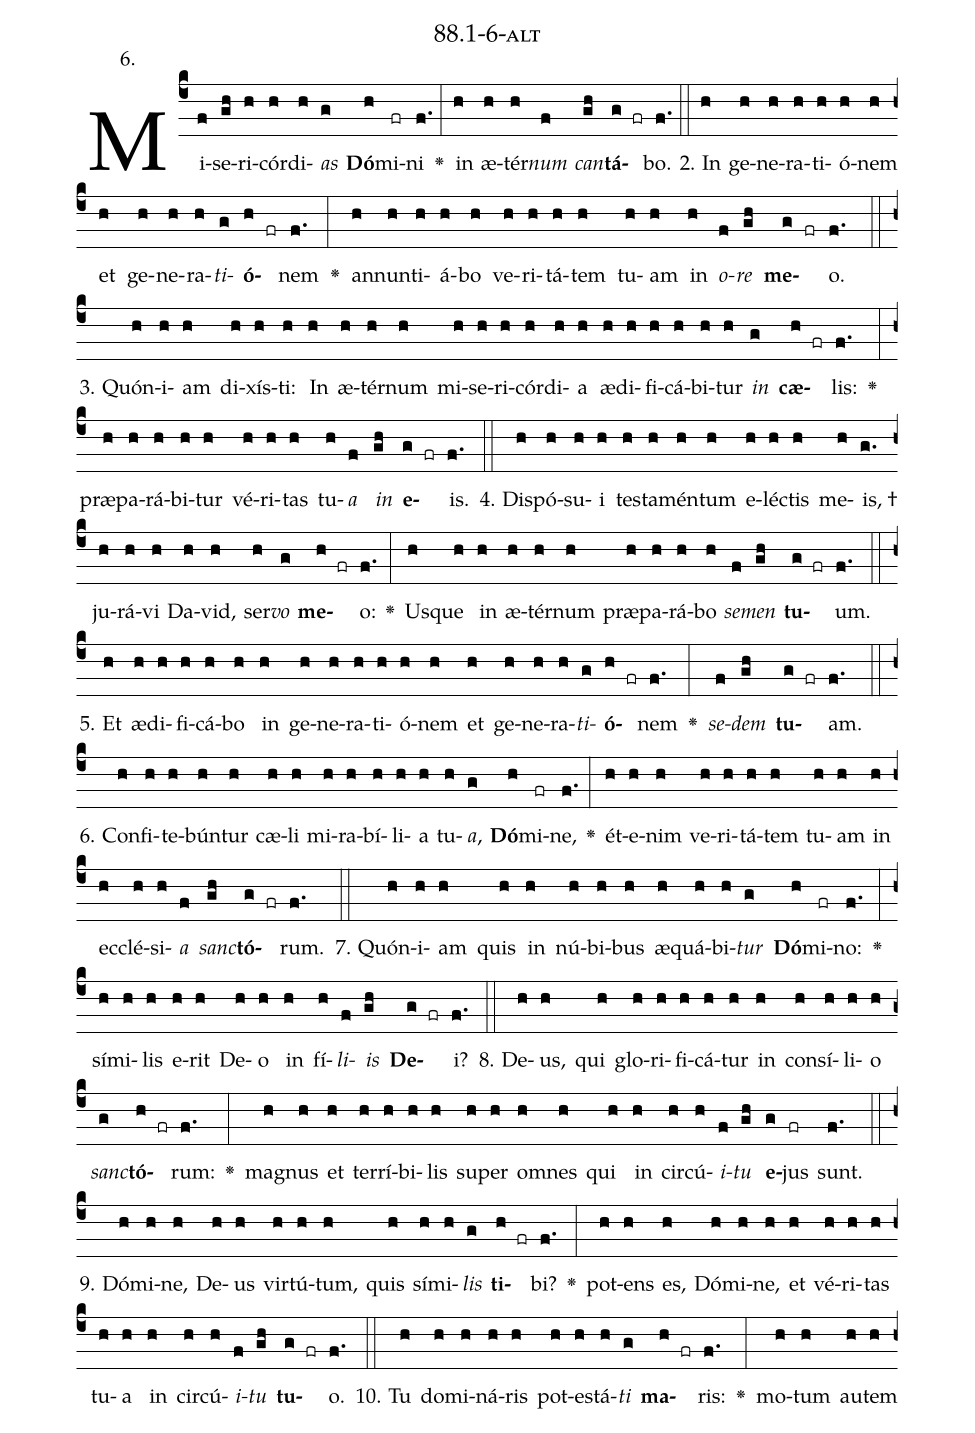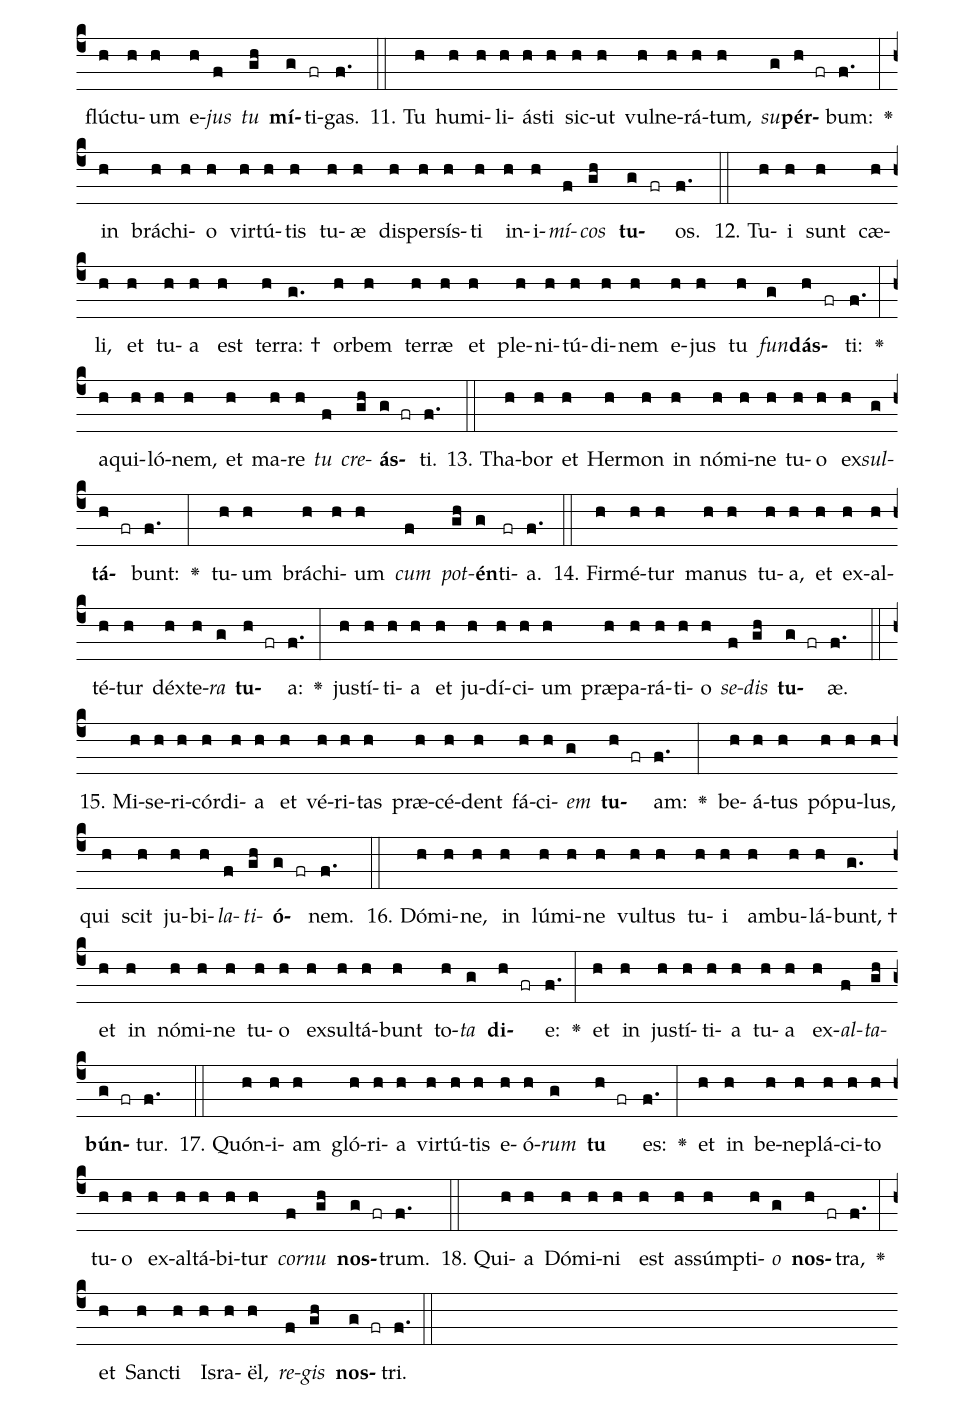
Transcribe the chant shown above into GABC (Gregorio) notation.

name: 88.1-6-alt;
annotation: 6.;
%%
(c4)Mi(f)se(gh)ri(h)cór(h)di(h)<i>as</i>(g) <b>Dó</b>(h)mi(fr)ni(f.) <v>\greheightstar</v>(:) in(h) æ(h)tér(h)<i>num</i>(f) <i>can</i>(gh)<b>tá</b>(g fr)bo.(f.) (::)
2. In(h) ge(h)ne(h)ra(h)ti(h)ó(h)nem(h) et(h) ge(h)ne(h)ra(h)<i>ti</i>(g)<b>ó</b>(h fr)nem(f.) <v>\greheightstar</v>(:) an(h)nun(h)ti(h)á(h)bo(h) ve(h)ri(h)tá(h)tem(h) tu(h)am(h) in(h) <i>o</i>(f)<i>re</i>(gh) <b>me</b>(g fr)o.(f.) (::)
3. Quón(h)i(h)am(h) di(h)xís(h)ti:(h) In(h) æ(h)tér(h)num(h) mi(h)se(h)ri(h)cór(h)di(h)a(h) æ(h)di(h)fi(h)cá(h)bi(h)tur(h) <i>in</i>(g) <b>cæ</b>(h fr)lis:(f.) <v>\greheightstar</v>(:) præ(h)pa(h)rá(h)bi(h)tur(h) vé(h)ri(h)tas(h) tu(h)<i>a</i>(f) <i>in</i>(gh) <b>e</b>(g fr)is.(f.) (::)
4. Dis(h)pó(h)su(h)i(h) tes(h)ta(h)mén(h)tum(h) e(h)léc(h)tis(h) me(h)is, †(g.) ju(h)rá(h)vi(h) Da(h)vid,(h) ser(h)<i>vo</i>(g) <b>me</b>(h fr)o:(f.) <v>\greheightstar</v>(:) Us(h)que(h) in(h) æ(h)tér(h)num(h) præ(h)pa(h)rá(h)bo(h) <i>se</i>(f)<i>men</i>(gh) <b>tu</b>(g fr)um.(f.) (::)
5. Et(h) æ(h)di(h)fi(h)cá(h)bo(h) in(h) ge(h)ne(h)ra(h)ti(h)ó(h)nem(h) et(h) ge(h)ne(h)ra(h)<i>ti</i>(g)<b>ó</b>(h fr)nem(f.) <v>\greheightstar</v>(:) <i>se</i>(f)<i>dem</i>(gh) <b>tu</b>(g fr)am.(f.) (::)
6. Con(h)fi(h)te(h)bún(h)tur(h) cæ(h)li(h) mi(h)ra(h)bí(h)li(h)a(h) tu(h)<i>a</i>,(g) <b>Dó</b>(h)mi(fr)ne,(f.) <v>\greheightstar</v>(:) ét(h)e(h)nim(h) ve(h)ri(h)tá(h)tem(h) tu(h)am(h) in(h) ec(h)clé(h)si(h)<i>a</i>(f) <i>sanc</i>(gh)<b>tó</b>(g fr)rum.(f.) (::)
7. Quón(h)i(h)am(h) quis(h) in(h) nú(h)bi(h)bus(h) æ(h)quá(h)bi(h)<i>tur</i>(g) <b>Dó</b>(h)mi(fr)no:(f.) <v>\greheightstar</v>(:) sí(h)mi(h)lis(h) e(h)rit(h) De(h)o(h) in(h) fí(h)<i>li</i>(f)<i>is</i>(gh) <b>De</b>(g fr)i?(f.) (::)
8. De(h)us,(h) qui(h) glo(h)ri(h)fi(h)cá(h)tur(h) in(h) con(h)sí(h)li(h)o(h) <i>sanc</i>(g)<b>tó</b>(h fr)rum:(f.) <v>\greheightstar</v>(:) ma(h)gnus(h) et(h) ter(h)rí(h)bi(h)lis(h) su(h)per(h) om(h)nes(h) qui(h) in(h) cir(h)cú(h)<i>i</i>(f)<i>tu</i>(gh) <b>e</b>(g)jus(fr) sunt.(f.) (::)
9. Dó(h)mi(h)ne,(h) De(h)us(h) vir(h)tú(h)tum,(h) quis(h) sí(h)mi(h)<i>lis</i>(g) <b>ti</b>(h fr)bi?(f.) <v>\greheightstar</v>(:) pot(h)ens(h) es,(h) Dó(h)mi(h)ne,(h) et(h) vé(h)ri(h)tas(h) tu(h)a(h) in(h) cir(h)cú(h)<i>i</i>(f)<i>tu</i>(gh) <b>tu</b>(g fr)o.(f.) (::)
10. Tu(h) do(h)mi(h)ná(h)ris(h) pot(h)es(h)tá(h)<i>ti</i>(g) <b>ma</b>(h fr)ris:(f.) <v>\greheightstar</v>(:) mo(h)tum(h) au(h)tem(h) flúc(h)tu(h)um(h) e(h)<i>jus</i>(f) <i>tu</i>(gh) <b>mí</b>(g)ti(fr)gas.(f.) (::)
11. Tu(h) hu(h)mi(h)li(h)ás(h)ti(h) sic(h)ut(h) vul(h)ne(h)rá(h)tum,(h) <i>su</i>(g)<b>pér</b>(h fr)bum:(f.) <v>\greheightstar</v>(:) in(h) brá(h)chi(h)o(h) vir(h)tú(h)tis(h) tu(h)æ(h) di(h)sper(h)sís(h)ti(h) in(h)i(h)<i>mí</i>(f)<i>cos</i>(gh) <b>tu</b>(g fr)os.(f.) (::)
12. Tu(h)i(h) sunt(h) cæ(h)li,(h) et(h) tu(h)a(h) est(h) ter(h)ra: †(g.) or(h)bem(h) ter(h)ræ(h) et(h) ple(h)ni(h)tú(h)di(h)nem(h) e(h)jus(h) tu(h) <i>fun</i>(g)<b>dás</b>(h fr)ti:(f.) <v>\greheightstar</v>(:) a(h)qui(h)ló(h)nem,(h) et(h) ma(h)re(h) <i>tu</i>(f) <i>cre</i>(gh)<b>ás</b>(g fr)ti.(f.) (::)
13. Tha(h)bor(h) et(h) Her(h)mon(h) in(h) nó(h)mi(h)ne(h) tu(h)o(h) ex(h)<i>sul</i>(g)<b>tá</b>(h fr)bunt:(f.) <v>\greheightstar</v>(:) tu(h)um(h) brá(h)chi(h)um(h) <i>cum</i>(f) <i>pot</i>(gh)<b>én</b>(g)ti(fr)a.(f.) (::)
14. Fir(h)mé(h)tur(h) ma(h)nus(h) tu(h)a,(h) et(h) ex(h)al(h)té(h)tur(h) déx(h)te(h)<i>ra</i>(g) <b>tu</b>(h fr)a:(f.) <v>\greheightstar</v>(:) jus(h)tí(h)ti(h)a(h) et(h) ju(h)dí(h)ci(h)um(h) præ(h)pa(h)rá(h)ti(h)o(h) <i>se</i>(f)<i>dis</i>(gh) <b>tu</b>(g fr)æ.(f.) (::)
15. Mi(h)se(h)ri(h)cór(h)di(h)a(h) et(h) vé(h)ri(h)tas(h) præ(h)cé(h)dent(h) fá(h)ci(h)<i>em</i>(g) <b>tu</b>(h fr)am:(f.) <v>\greheightstar</v>(:) be(h)á(h)tus(h) pó(h)pu(h)lus,(h) qui(h) scit(h) ju(h)bi(h)<i>la</i>(f)<i>ti</i>(gh)<b>ó</b>(g fr)nem.(f.) (::)
16. Dó(h)mi(h)ne,(h) in(h) lú(h)mi(h)ne(h) vul(h)tus(h) tu(h)i(h) am(h)bu(h)lá(h)bunt, †(g.) et(h) in(h) nó(h)mi(h)ne(h) tu(h)o(h) ex(h)sul(h)tá(h)bunt(h) to(h)<i>ta</i>(g) <b>di</b>(h fr)e:(f.) <v>\greheightstar</v>(:) et(h) in(h) jus(h)tí(h)ti(h)a(h) tu(h)a(h) ex(h)<i>al</i>(f)<i>ta</i>(gh)<b>bún</b>(g fr)tur.(f.) (::)
17. Quón(h)i(h)am(h) gló(h)ri(h)a(h) vir(h)tú(h)tis(h) e(h)ó(h)<i>rum</i>(g) <b>tu</b>(h fr) es:(f.) <v>\greheightstar</v>(:) et(h) in(h) be(h)ne(h)plá(h)ci(h)to(h) tu(h)o(h) ex(h)al(h)tá(h)bi(h)tur(h) <i>cor</i>(f)<i>nu</i>(gh) <b>nos</b>(g fr)trum.(f.) (::)
18. Qui(h)a(h) Dó(h)mi(h)ni(h) est(h) as(h)súmp(h)ti(h)<i>o</i>(g) <b>nos</b>(h fr)tra,(f.) <v>\greheightstar</v>(:) et(h) Sanc(h)ti(h) Is(h)ra(h)ël,(h) <i>re</i>(f)<i>gis</i>(gh) <b>nos</b>(g fr)tri.(f.) (::)
